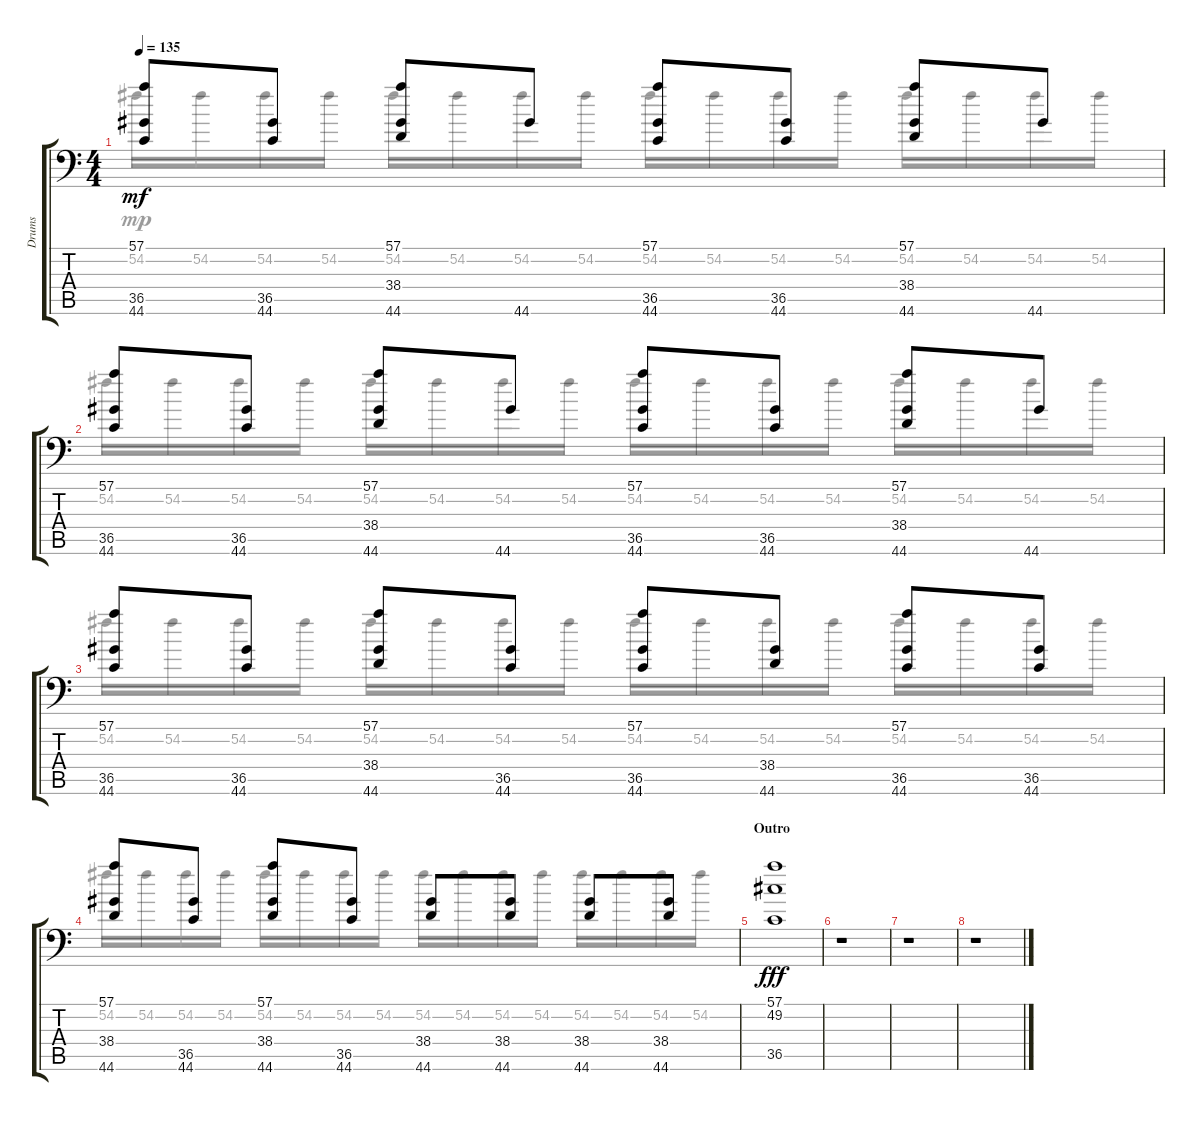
\track ("Drums" "Drums") {instrument acousticgrandpiano}
\staff {score tabs}
\tuning (C-1 C-1 C-1 C-1 C-1 C-1) {hide}
\voice
\ts (4 4)
\tempo 135
\clef f4
\ks c
(57.1 36.5 44.6).8{dy mf} (36.5 44.6).8 (57.1 38.4 44.6).8 44.6.8 (57.1 36.5 44.6).8 (36.5 44.6).8 (57.1 38.4 44.6).8 44.6.8 |
(57.1 36.5 44.6).8 (36.5 44.6).8 (57.1 38.4 44.6).8 44.6.8 (57.1 36.5 44.6).8 (36.5 44.6).8 (57.1 38.4 44.6).8 44.6.8 |
(57.1 36.5 44.6).8 (36.5 44.6).8 (57.1 38.4 44.6).8 (36.5 44.6).8 (57.1 36.5 44.6).8 (38.4 44.6).8 (57.1 36.5 44.6).8 (36.5 44.6).8 |
(57.1 38.4 44.6).8 (36.5 44.6).8 (57.1 38.4 44.6).8 (36.5 44.6).8 (38.4 44.6).8 (38.4 44.6).8 (38.4 44.6).8 (38.4 44.6).8 |
\section ("" "Outro")
(57.1 49.2 36.5).1{dy fff} |
r.1 |
r.1 |
r.1
\voice
\clef f4
\ottava regular
\simile none
\ks c
54.2.16{dy mp} 54.2.16 54.2.16 54.2.16 54.2.16 54.2.16 54.2.16 54.2.16 54.2.16 54.2.16 54.2.16 54.2.16 54.2.16 54.2.16 54.2.16 54.2.16 |
54.2.16 54.2.16 54.2.16 54.2.16 54.2.16 54.2.16 54.2.16 54.2.16 54.2.16 54.2.16 54.2.16 54.2.16 54.2.16 54.2.16 54.2.16 54.2.16 |
54.2.16 54.2.16 54.2.16 54.2.16 54.2.16 54.2.16 54.2.16 54.2.16 54.2.16 54.2.16 54.2.16 54.2.16 54.2.16 54.2.16 54.2.16 54.2.16 |
54.2.16 54.2.16 54.2.16 54.2.16 54.2.16 54.2.16 54.2.16 54.2.16 54.2.16 54.2.16 54.2.16 54.2.16 54.2.16 54.2.16 54.2.16 54.2.16 |
|
|
|
